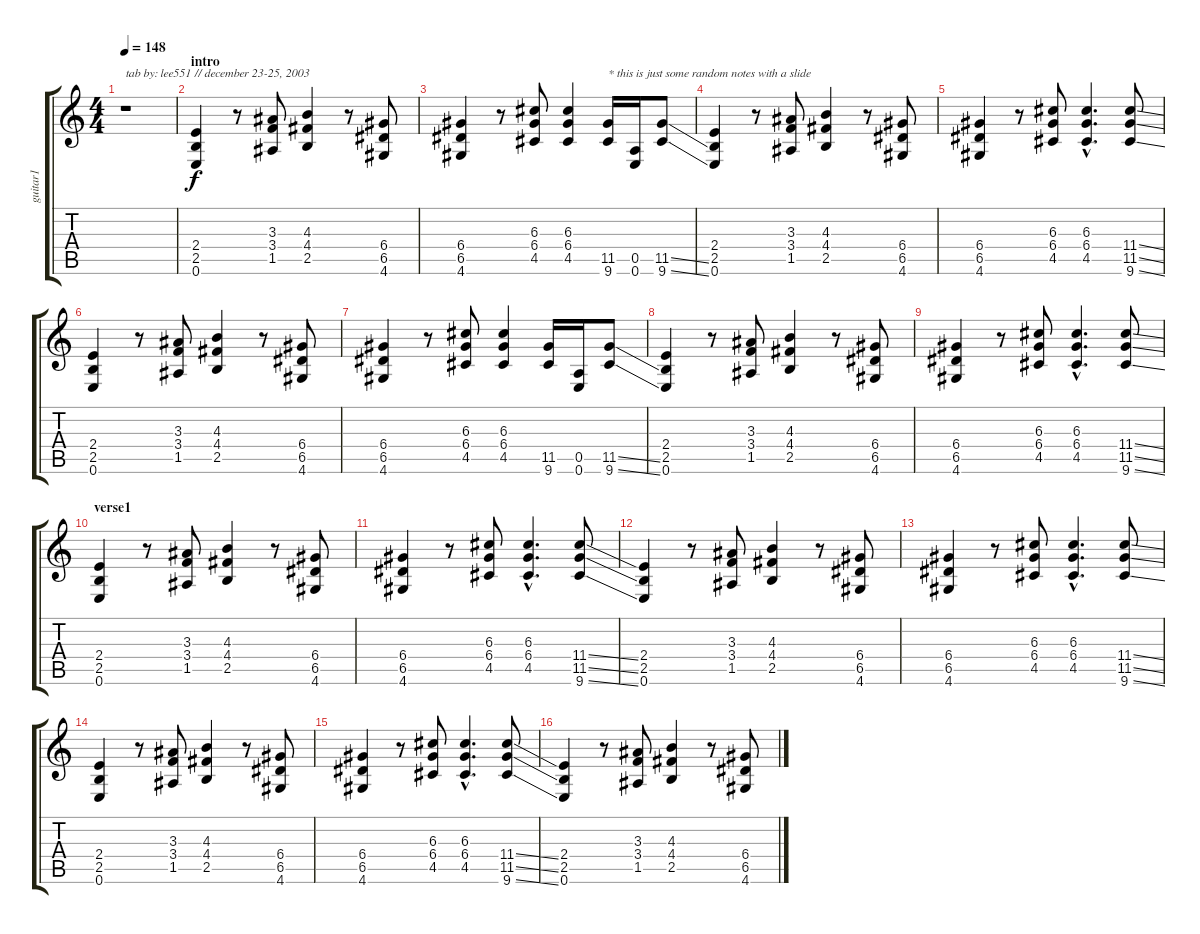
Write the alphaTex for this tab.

\track ("guitar1" "guitar1") {instrument distortionguitar}
\staff {score tabs}
\tuning (E4 B3 G3 D3 A2 E2) {hide}
\ts (4 4)
\tempo 148
\clef g2
\ks c
r.1{txt "tab by: lee551 // december 23-25, 2003" dy f instrument distortionguitar} |
\section ("" "intro")
(2.4 2.5 0.6).4 r.8 (3.3 3.4 1.5).8 (4.3 4.4 2.5).4 r.8 (6.4 6.5 4.6).8 |
(6.4 6.5 4.6).4 r.8 (6.3 6.4 4.5).8 (6.3 6.4 4.5).4 (11.5 9.6).16{txt "* this is just some random notes with a slide"} (0.5 0.6).16 (11.5{ss} 9.6{ss}).8 |
(2.4 2.5 0.6).4 r.8 (3.3 3.4 1.5).8 (4.3 4.4 2.5).4 r.8 (6.4 6.5 4.6).8 |
(6.4 6.5 4.6).4 r.8 (6.3 6.4 4.5).8 (6.3{hac} 6.4{hac} 4.5{hac}).4{d} (11.4{ss} 11.5{ss} 9.6{ss}).8 |
(2.4 2.5 0.6).4 r.8 (3.3 3.4 1.5).8 (4.3 4.4 2.5).4 r.8 (6.4 6.5 4.6).8 |
(6.4 6.5 4.6).4 r.8 (6.3 6.4 4.5).8 (6.3 6.4 4.5).4 (11.5 9.6).16 (0.5 0.6).16 (11.5{ss} 9.6{ss}).8 |
(2.4 2.5 0.6).4 r.8 (3.3 3.4 1.5).8 (4.3 4.4 2.5).4 r.8 (6.4 6.5 4.6).8 |
(6.4 6.5 4.6).4 r.8 (6.3 6.4 4.5).8 (6.3{hac} 6.4{hac} 4.5{hac}).4{d} (11.4{ss} 11.5{ss} 9.6{ss}).8 |
\section ("" "verse1")
(2.4 2.5 0.6).4 r.8 (3.3 3.4 1.5).8 (4.3 4.4 2.5).4 r.8 (6.4 6.5 4.6).8 |
(6.4 6.5 4.6).4 r.8 (6.3 6.4 4.5).8 (6.3{hac} 6.4{hac} 4.5{hac}).4{d} (11.4{ss} 11.5{ss} 9.6{ss}).8 |
(2.4 2.5 0.6).4 r.8 (3.3 3.4 1.5).8 (4.3 4.4 2.5).4 r.8 (6.4 6.5 4.6).8 |
(6.4 6.5 4.6).4 r.8 (6.3 6.4 4.5).8 (6.3{hac} 6.4{hac} 4.5{hac}).4{d} (11.4{ss} 11.5{ss} 9.6{ss}).8 |
(2.4 2.5 0.6).4 r.8 (3.3 3.4 1.5).8 (4.3 4.4 2.5).4 r.8 (6.4 6.5 4.6).8 |
(6.4 6.5 4.6).4 r.8 (6.3 6.4 4.5).8 (6.3{hac} 6.4{hac} 4.5{hac}).4{d} (11.4{ss} 11.5{ss} 9.6{ss}).8 |
(2.4 2.5 0.6).4 r.8 (3.3 3.4 1.5).8 (4.3 4.4 2.5).4 r.8 (6.4 6.5 4.6).8
